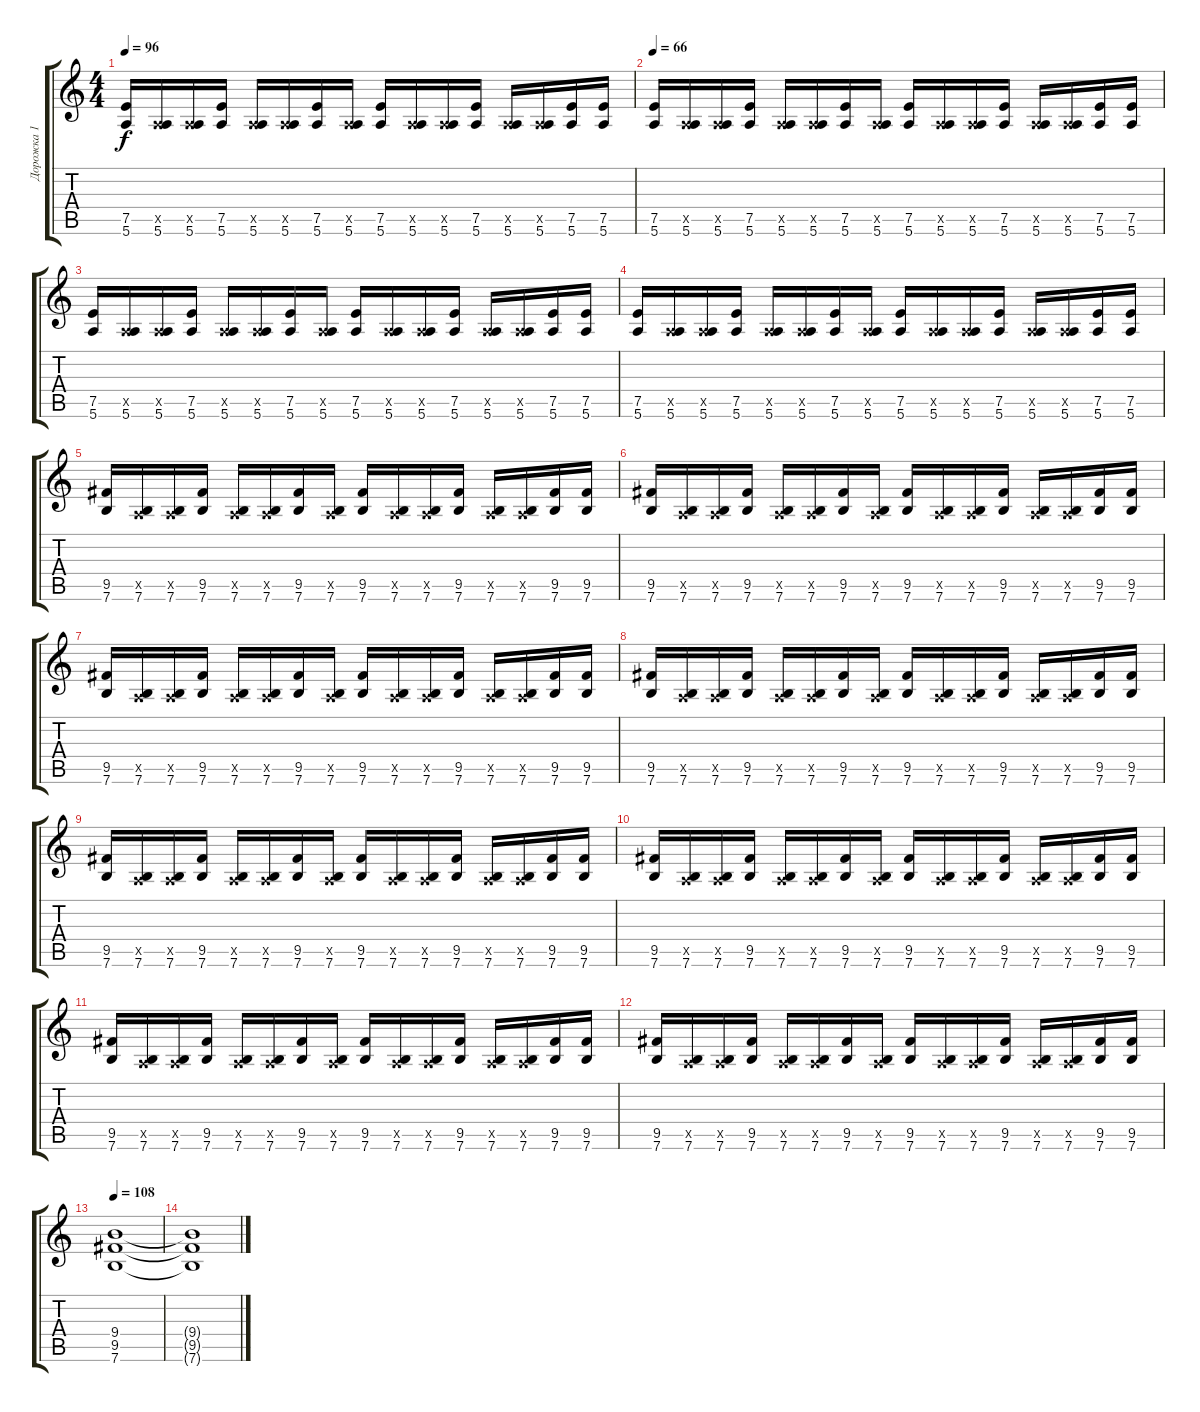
\track ("Дорожка 1" "Дорожка 1") {instrument overdrivenguitar}
\staff {score tabs}
\tuning (E4 B3 G3 D3 A2 E2) {hide}
\ts (4 4)
\tempo 96
\clef g2
\ks c
(7.5 5.6).16{dy f} (0.5{x} 5.6).16 (0.5{x} 5.6).16 (7.5 5.6).16 (0.5{x} 5.6).16 (0.5{x} 5.6).16 (7.5 5.6).16 (0.5{x} 5.6).16 (7.5 5.6).16 (0.5{x} 5.6).16 (0.5{x} 5.6).16 (7.5 5.6).16 (0.5{x} 5.6).16 (0.5{x} 5.6).16 (7.5 5.6).16 (7.5 5.6).16 |
\tempo 66
(7.5 5.6).16 (0.5{x} 5.6).16 (0.5{x} 5.6).16 (7.5 5.6).16 (0.5{x} 5.6).16 (0.5{x} 5.6).16 (7.5 5.6).16 (0.5{x} 5.6).16 (7.5 5.6).16 (0.5{x} 5.6).16 (0.5{x} 5.6).16 (7.5 5.6).16 (0.5{x} 5.6).16 (0.5{x} 5.6).16 (7.5 5.6).16 (7.5 5.6).16 |
(7.5 5.6).16 (0.5{x} 5.6).16 (0.5{x} 5.6).16 (7.5 5.6).16 (0.5{x} 5.6).16 (0.5{x} 5.6).16 (7.5 5.6).16 (0.5{x} 5.6).16 (7.5 5.6).16 (0.5{x} 5.6).16 (0.5{x} 5.6).16 (7.5 5.6).16 (0.5{x} 5.6).16 (0.5{x} 5.6).16 (7.5 5.6).16 (7.5 5.6).16 |
(7.5 5.6).16 (0.5{x} 5.6).16 (0.5{x} 5.6).16 (7.5 5.6).16 (0.5{x} 5.6).16 (0.5{x} 5.6).16 (7.5 5.6).16 (0.5{x} 5.6).16 (7.5 5.6).16 (0.5{x} 5.6).16 (0.5{x} 5.6).16 (7.5 5.6).16 (0.5{x} 5.6).16 (0.5{x} 5.6).16 (7.5 5.6).16 (7.5 5.6).16 |
(9.5 7.6).16 (0.5{x} 7.6).16 (0.5{x} 7.6).16 (9.5 7.6).16 (0.5{x} 7.6).16 (0.5{x} 7.6).16 (9.5 7.6).16 (0.5{x} 7.6).16 (9.5 7.6).16 (0.5{x} 7.6).16 (0.5{x} 7.6).16 (9.5 7.6).16 (0.5{x} 7.6).16 (0.5{x} 7.6).16 (9.5 7.6).16 (9.5 7.6).16 |
(9.5 7.6).16 (0.5{x} 7.6).16 (0.5{x} 7.6).16 (9.5 7.6).16 (0.5{x} 7.6).16 (0.5{x} 7.6).16 (9.5 7.6).16 (0.5{x} 7.6).16 (9.5 7.6).16 (0.5{x} 7.6).16 (0.5{x} 7.6).16 (9.5 7.6).16 (0.5{x} 7.6).16 (0.5{x} 7.6).16 (9.5 7.6).16 (9.5 7.6).16 |
(9.5 7.6).16 (0.5{x} 7.6).16 (0.5{x} 7.6).16 (9.5 7.6).16 (0.5{x} 7.6).16 (0.5{x} 7.6).16 (9.5 7.6).16 (0.5{x} 7.6).16 (9.5 7.6).16 (0.5{x} 7.6).16 (0.5{x} 7.6).16 (9.5 7.6).16 (0.5{x} 7.6).16 (0.5{x} 7.6).16 (9.5 7.6).16 (9.5 7.6).16 |
(9.5 7.6).16 (0.5{x} 7.6).16 (0.5{x} 7.6).16 (9.5 7.6).16 (0.5{x} 7.6).16 (0.5{x} 7.6).16 (9.5 7.6).16 (0.5{x} 7.6).16 (9.5 7.6).16 (0.5{x} 7.6).16 (0.5{x} 7.6).16 (9.5 7.6).16 (0.5{x} 7.6).16 (0.5{x} 7.6).16 (9.5 7.6).16 (9.5 7.6).16 |
(9.5 7.6).16 (0.5{x} 7.6).16 (0.5{x} 7.6).16 (9.5 7.6).16 (0.5{x} 7.6).16 (0.5{x} 7.6).16 (9.5 7.6).16 (0.5{x} 7.6).16 (9.5 7.6).16 (0.5{x} 7.6).16 (0.5{x} 7.6).16 (9.5 7.6).16 (0.5{x} 7.6).16 (0.5{x} 7.6).16 (9.5 7.6).16 (9.5 7.6).16 |
(9.5 7.6).16 (0.5{x} 7.6).16 (0.5{x} 7.6).16 (9.5 7.6).16 (0.5{x} 7.6).16 (0.5{x} 7.6).16 (9.5 7.6).16 (0.5{x} 7.6).16 (9.5 7.6).16 (0.5{x} 7.6).16 (0.5{x} 7.6).16 (9.5 7.6).16 (0.5{x} 7.6).16 (0.5{x} 7.6).16 (9.5 7.6).16 (9.5 7.6).16 |
(9.5 7.6).16 (0.5{x} 7.6).16 (0.5{x} 7.6).16 (9.5 7.6).16 (0.5{x} 7.6).16 (0.5{x} 7.6).16 (9.5 7.6).16 (0.5{x} 7.6).16 (9.5 7.6).16 (0.5{x} 7.6).16 (0.5{x} 7.6).16 (9.5 7.6).16 (0.5{x} 7.6).16 (0.5{x} 7.6).16 (9.5 7.6).16 (9.5 7.6).16 |
(9.5 7.6).16 (0.5{x} 7.6).16 (0.5{x} 7.6).16 (9.5 7.6).16 (0.5{x} 7.6).16 (0.5{x} 7.6).16 (9.5 7.6).16 (0.5{x} 7.6).16 (9.5 7.6).16 (0.5{x} 7.6).16 (0.5{x} 7.6).16 (9.5 7.6).16 (0.5{x} 7.6).16 (0.5{x} 7.6).16 (9.5 7.6).16 (9.5 7.6).16 |
\tempo 108
(9.4 9.5 7.6).1 |
(9.4{t} 9.5{t} 7.6{t}).1
